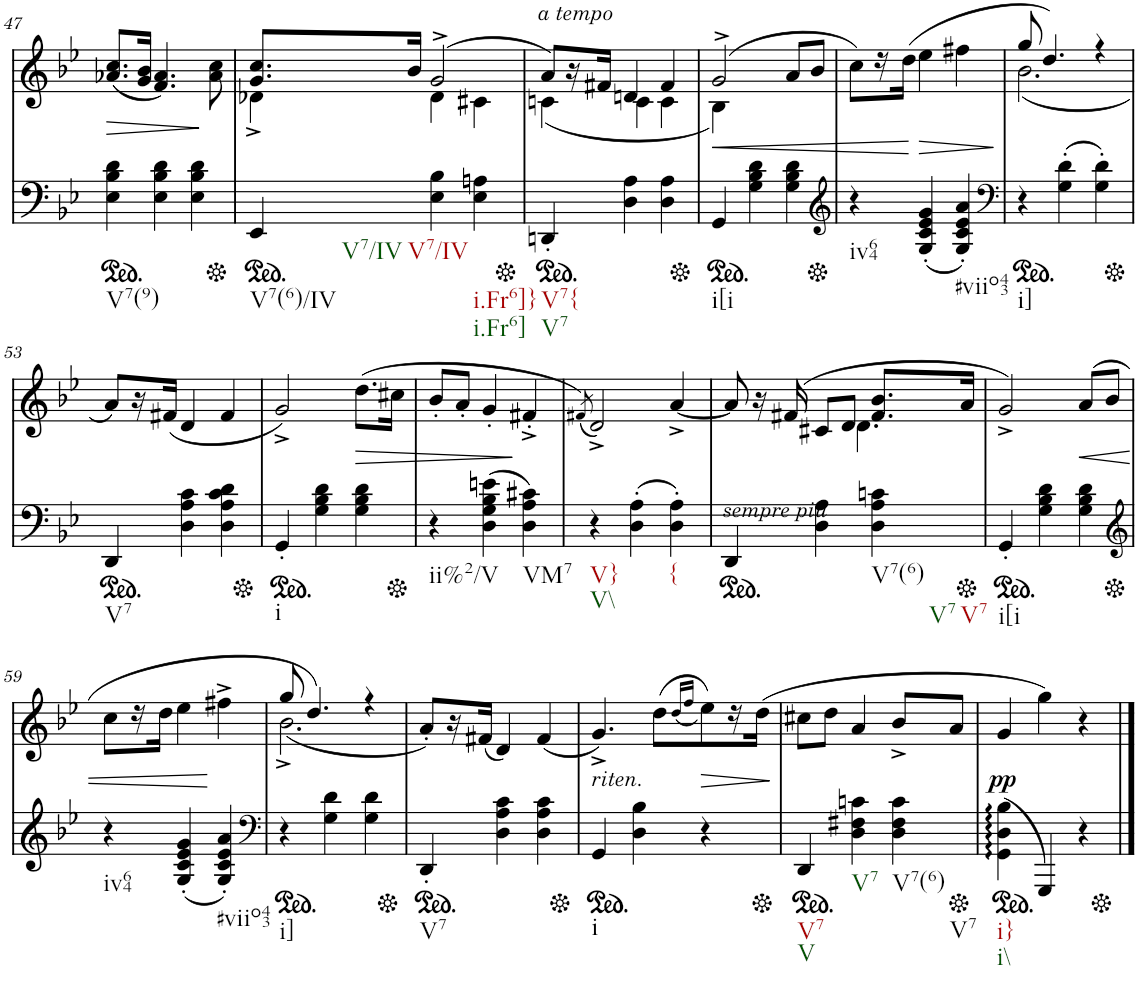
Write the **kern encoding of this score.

**kern	**kern	**dynam
*part2	*part1	*part1
*staff2	*staff1	*staff1
*I"piano	*I"piano	*
*I'Pno	*I'Pno	*
!!LO:PB:g=z
*clefF4	*clefG2	*
*k[b-e-]	*k[b-e-]	*
*g:	*g:	*
*M3/4	*M3/4	*
*ped	*	*
=47	=47	=47
!LO:TX:b:t=V7(9)	!	!
!	!	!LO:HP:b
4E-\ 4B-\ 4d\	(8.a-X/ 8.cc/L	>
.	16g/ 16b-/Jk	.
4E-\ 4B-\ 4d\	4.f/ 4.a-/)	.
4E-\ 4B-\ 4d\	.	.
.	8a-\ 8cc\	]
=48	=48	=48
*Xped	*	*
*ped	*	*
*	*^	*
!LO:TX:b:t=V7(6)/IV	!	!	!
!LO:TX:b:t=V7/IV	!	!	!
!LO:TX:b:t=V7/IV	!	!	!
4EE-/	8.g/ 8.cc/L	4d-X^\	.
.	16b-/Jk	.	.
4E-\ 4B-\	(2g^/	4d-\	.
!LO:TX:b:t=i.Fr6]}	!	!	!
!LO:TX:b:t=i.Fr6]	!	!	!
4E-\ 4An\	.	4c#X\	.
=49	=49	=49	=49
*Xped	*	*	*
*ped	*	*	*
!	!LO:TX:b:i:t=a tempo	!	!
!LO:TX:b:t=V7{	!	!	!
!LO:TX:b:t=V7	!	!	!
4DDn'/	8a/L)	(4cn\	.
.	16r	.	.
.	16f#X/JJ	.	.
4D\ 4A\	4dn/	4c\	.
4D\ 4A\	4f#/	4c\	.
=50	=50	=50	=50
*Xped	*	*	*
*ped	*	*	*
!LO:TX:b:t=i[i	!	!	!
!	!	!	!LO:HP:b
4GG/	(2g^/	4B-\)	<
4G\ 4B-\ 4d\	.	2ryy	.
4G\ 4B-\ 4d\	8a/L	.	.
.	8b-/J	.	.
*	*v	*v	*
=51	=51	=51
*clefG2	*	*
*Xped	*	*
!LO:TX:b:t=iv64	!	!
4r	8cc\L)	.
.	16r	.
.	(16dd\JJ	.
!	!	!LO:HP:n=1:b
(4G/' 4c/' 4e-/' 4g/'	4ee-\	[ >
!LO:TX:b:t=#viio43	!	!
4G/' 4c/' 4e-/' 4a/')	4ff#X\	.
.	.	]
=52	=52	=52
*clefF4	*	*
*ped	*	*
*	*^	*
!LO:TX:b:t=i]	!	!	!
4r	8gg/	(2.b-\	.
.	4.dd/)	.	.
(4G\' 4d\'	.	.	.
4G\' 4d\')	4r	.	.
*	*v	*v	*
!!LO:LB:g=z
=53	=53	=53
*Xped	*	*
*ped	*	*
!LO:TX:b:t=V7	!	!
4DD/	8a/L)	.
.	16r	.
.	(16f#X/JJ	.
4D\ 4A\ 4c\	4d/	.
4D\ 4A\ 4c\ 4d\	4f#/	.
=54	=54	=54
*Xped	*	*
*ped	*	*
!LO:TX:b:t=i	!	!
4GG'/	2g^/)	.
4G\ 4B-\ 4d\	.	.
!	!	!LO:HP:b
4G\ 4B-\ 4d\	(8.dd\L	>
.	16cc#X\Jk	.
=55	=55	=55
*Xped	*	*
!LO:TX:b:t=ii%2/V	!	!
4r	8b-'/L	.
.	8a'/J	.
(4D\ 4G\ 4B-\ 4en\	4g'/	.
!LO:TX:b:t=VM7	!	!
4D\ 4A\ 4c#X\)	4f#X'^/	]
=56	=56	=56
.	(8qf#X/)	.
!LO:TX:b:t=V}	!	!
!LO:TX:b:t=V\\	!	!
4r	2d^/)	.
(4D\' 4A\'	.	.
!LO:TX:b:t={	!	!
4D\' 4A\')	[4a^/	.
=57	=57	=57
*ped	*	*
*	*^	*
!LO:TX:b:i:t=sempre più	!	!	!
4DD/	8a/]	4.ryy	.
.	16r	.	.
.	(16f#X/	.	.
4D\ 4A\	8c#X/L	.	.
.	8d/J	4.d\	.
!LO:TX:b:t=V7(6)	!	!	!
!LO:TX:b:t=V7	!	!	!
!LO:TX:b:t=V7	!	!	!
4D\ 4A\ 4cn\	8.f#/ 8.b-/L	.	.
.	16a/Jk	.	.
*	*v	*v	*
=58	=58	=58
*Xped	*	*
*ped	*	*
!LO:TX:b:t=i[i	!	!
4GG'/	2g^/)	.
4G\ 4B-\ 4d\	.	.
!	!	!LO:HP:b
4G\ 4B-\ 4d\	(8a/L	<
.	8b-/J	.
!!LO:LB:g=z
=59	=59	=59
*clefG2	*	*
*Xped	*	*
!LO:TX:b:t=iv64	!	!
4r	8cc\L	.
.	16r	.
.	16dd\JJ	.
(4G/' 4c/' 4e-/' 4g/'	4ee-\	.
!LO:TX:b:t=#viio43	!	!
4G/' 4c/' 4e-/' 4a/')	4ff#X^\	[
=60	=60	=60
*clefF4	*	*
*ped	*	*
*	*^	*
!LO:TX:b:t=i]	!	!	!
4r	8gg/	(2.b-^\	.
.	4.dd/)	.	.
4G\ 4d\	.	.	.
4G\ 4d\	4r	.	.
*	*v	*v	*
=61	=61	=61
*Xped	*	*
*ped	*	*
!LO:TX:b:t=V7	!	!
4DD'/	8a'/L)	.
.	16r	.
.	(16f#X/JJ	.
4D\ 4A\ 4c\	4d/)	.
4D\ 4A\ 4c\	(4f#/	.
=62	=62	=62
*Xped	*	*
*ped	*	*
!	!LO:TX:b:i:t=riten.	!
!LO:TX:b:t=i	!	!
4GG/	4.g^/)	.
4D\ 4B-\	.	.
.	(8dd\L	.
.	(16qdd/LL	.
.	16qff/JJ	.
4r	8ee-\))	.
.	16r	.
.	(16dd\JJ	.
=63	=63	=63
*Xped	*	*
*ped	*	*
!LO:TX:b:t=V7	!	!
!LO:TX:b:t=V	!	!
4DD/	8cc#X\L	.
.	8dd\J	.
!LO:TX:b:t=V7	!	!
4D\ 4F#X\ 4cn\	4a/	.
!LO:TX:b:t=V7(6)	!	!
!LO:TX:b:t=V7	!	!
4D\ 4F#\ 4c\	8b-^/L	.
.	8a/J	.
=64	=64	=64
*Xped	*	*
*ped	*	*
!LO:TX:b:t=i}	!	!
!LO:TX:b:t=i\\	!	!
!	!	!LO:DY:b
(4GG\ 4D\ 4B-\	4g/	pp
4GGG/)	4gg\)	.
4r	4r	.
*Xped	*	*
==	==	==
*-	*-	*-
